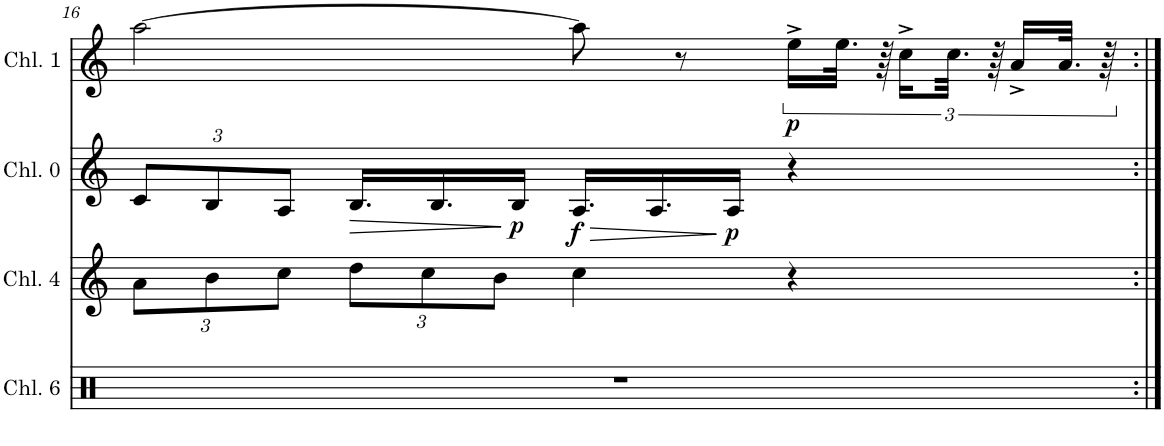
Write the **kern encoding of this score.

**kern	**kern	**kern	**dynam	**kern	**dynam
*part4	*part3	*part2	*part2	*part1	*part1
*staff4	*staff3	*staff2	*staff2	*staff1	*staff1
*I"Channel 6	*I"Channel 4	*I"Channel 0	*	*I"Channel 1	*
*I'Chl. 6	*I'Chl. 4	*I'Chl. 0	*	*I'Chl. 1	*
!!LO:PB:g=z
*clefX	*clefF4	*clefG2	*	*clefG2	*
*k[]	*k[]	*k[]	*	*k[]	*
*M4/4	*M4/4	*M4/4	*	*M4/4	*
*met(c)	*met(c)	*met(c)	*	*met(c)	*
*	*Xbrackettup	*Xbrackettup	*	*	*
=16	=16	=16	=16	=16	=16
1r	12a\L	12c/L	.	[2aa\	.
.	12b\	12B/	.	.	.
.	12cc\J	12A/J	.	.	.
!	!	!	!LO:HP:b	!	!
.	12dd\L	16.B/LL	>	.	.
.	12cc\	.	.	.	.
.	.	16.B/	.	.	.
.	12b\J	.	.	.	.
!	!	!	!LO:DY:n=1:b	!	!
.	.	16B/JJ	] p	.	.
!	!	!	!LO:HP:b	!	!
!	!	!	!LO:DY:n=2:b	!	!
.	4cc\	16.A/LL	> f	8aa\]	.
.	.	16.A/	.	.	.
.	.	.	.	8r	.
!	!	!	!LO:DY:n=3:b	!	!
.	.	16A/JJ	] p	.	.
!	!	!	!	!	!LO:DY:b
.	4r	4r	.	24ee^\LL	p
.	.	.	.	48.ee\JJk	.
.	.	.	.	96r	.
.	.	.	.	24cc^\LL	.
.	.	.	.	48.cc\JJk	.
.	.	.	.	96r	.
.	.	.	.	24a^/LL	.
.	.	.	.	48.a/JJk	.
.	.	.	.	96r	.
=:|!	=:|!	=:|!	=:|!	=:|!	=:|!
*-	*-	*-	*-	*-	*-
